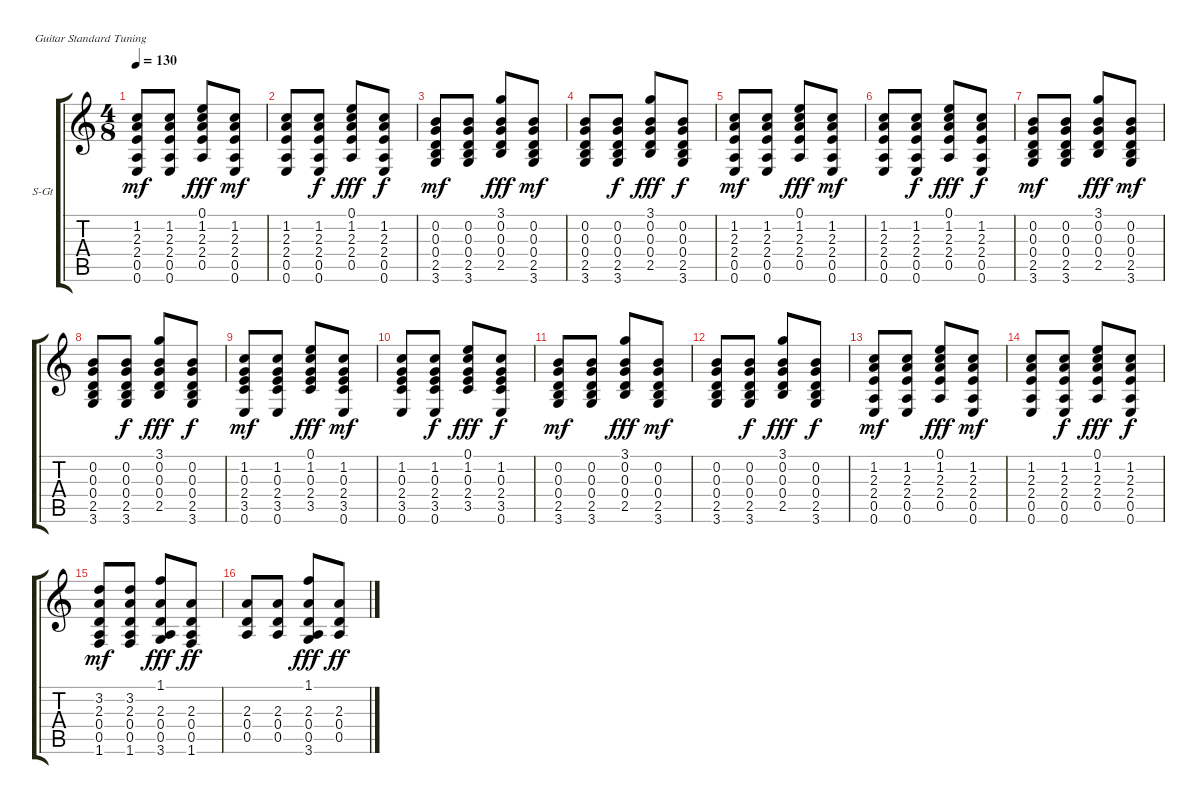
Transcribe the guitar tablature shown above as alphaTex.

\bracketExtendMode groupsimilarinstruments
\firstSystemTrackNameOrientation horizontal
\otherSystemsTrackNameOrientation horizontal
\track ("Гитара 3" "S-Gt") {instrument acousticguitarsteel}
\staff {score tabs}
\tuning (E4 B3 G3 D3 A2 E2)
\ts (4 8)
\tempo 130
\clef g2
\ks c
(1.2 2.3 2.4 0.5 0.6).8{dy mf} (1.2 2.3 2.4 0.5 0.6).8 (0.1 1.2 2.3 2.4 0.5).8{dy fff} (1.2 2.3 2.4 0.5 0.6).8{dy mf} |
(1.2 2.3 2.4 0.5 0.6).8 (1.2 2.3 2.4 0.5 0.6).8{dy f} (0.1 1.2 2.3 2.4 0.5).8{dy fff} (1.2 2.3 2.4 0.5 0.6).8{dy f} |
(0.2 0.3 0.4 2.5 3.6).8{dy mf} (0.2 0.3 0.4 2.5 3.6).8 (3.1 0.2 0.3 0.4 2.5).8{dy fff} (0.2 0.3 0.4 2.5 3.6).8{dy mf} |
(0.2 0.3 0.4 2.5 3.6).8 (0.2 0.3 0.4 2.5 3.6).8{dy f} (3.1 0.2 0.3 0.4 2.5).8{dy fff} (0.2 0.3 0.4 2.5 3.6).8{dy f} |
(1.2 2.3 2.4 0.5 0.6).8{dy mf} (1.2 2.3 2.4 0.5 0.6).8 (0.1 1.2 2.3 2.4 0.5).8{dy fff} (1.2 2.3 2.4 0.5 0.6).8{dy mf} |
(1.2 2.3 2.4 0.5 0.6).8 (1.2 2.3 2.4 0.5 0.6).8{dy f} (0.1 1.2 2.3 2.4 0.5).8{dy fff} (1.2 2.3 2.4 0.5 0.6).8{dy f} |
(0.2 0.3 0.4 2.5 3.6).8{dy mf} (0.2 0.3 0.4 2.5 3.6).8 (3.1 0.2 0.3 0.4 2.5).8{dy fff} (0.2 0.3 0.4 2.5 3.6).8{dy mf} |
(0.2 0.3 0.4 2.5 3.6).8 (0.2 0.3 0.4 2.5 3.6).8{dy f} (3.1 0.2 0.3 0.4 2.5).8{dy fff} (0.2 0.3 0.4 2.5 3.6).8{dy f} |
(1.2 0.3 2.4 3.5 0.6).8{dy mf} (1.2 0.3 2.4 3.5 0.6).8 (0.1 1.2 0.3 2.4 3.5).8{dy fff} (1.2 0.3 2.4 3.5 0.6).8{dy mf} |
(1.2 0.3 2.4 3.5 0.6).8 (1.2 0.3 2.4 3.5 0.6).8{dy f} (0.1 1.2 0.3 2.4 3.5).8{dy fff} (1.2 0.3 2.4 3.5 0.6).8{dy f} |
(0.2 0.3 0.4 2.5 3.6).8{dy mf} (0.2 0.3 0.4 2.5 3.6).8 (3.1 0.2 0.3 0.4 2.5).8{dy fff} (0.2 0.3 0.4 2.5 3.6).8{dy mf} |
(0.2 0.3 0.4 2.5 3.6).8 (0.2 0.3 0.4 2.5 3.6).8{dy f} (3.1 0.2 0.3 0.4 2.5).8{dy fff} (0.2 0.3 0.4 2.5 3.6).8{dy f} |
(1.2 2.3 2.4 0.5 0.6).8{dy mf} (1.2 2.3 2.4 0.5 0.6).8 (0.1 1.2 2.3 2.4 0.5).8{dy fff} (1.2 2.3 2.4 0.5 0.6).8{dy mf} |
(1.2 2.3 2.4 0.5 0.6).8 (1.2 2.3 2.4 0.5 0.6).8{dy f} (0.1 1.2 2.3 2.4 0.5).8{dy fff} (1.2 2.3 2.4 0.5 0.6).8{dy f} |
(3.2 2.3 0.4 0.5 1.6).8{dy mf} (3.2 2.3 0.4 0.5 1.6).8 (1.1 2.3 0.4 0.5 3.6).8{dy fff} (2.3 0.4 0.5 1.6).8{dy ff} |
(2.3 0.4 0.5).8 (2.3 0.4 0.5).8 (1.1 2.3 0.4 0.5 3.6).8{dy fff} (2.3 0.4 0.5).8{dy ff}
